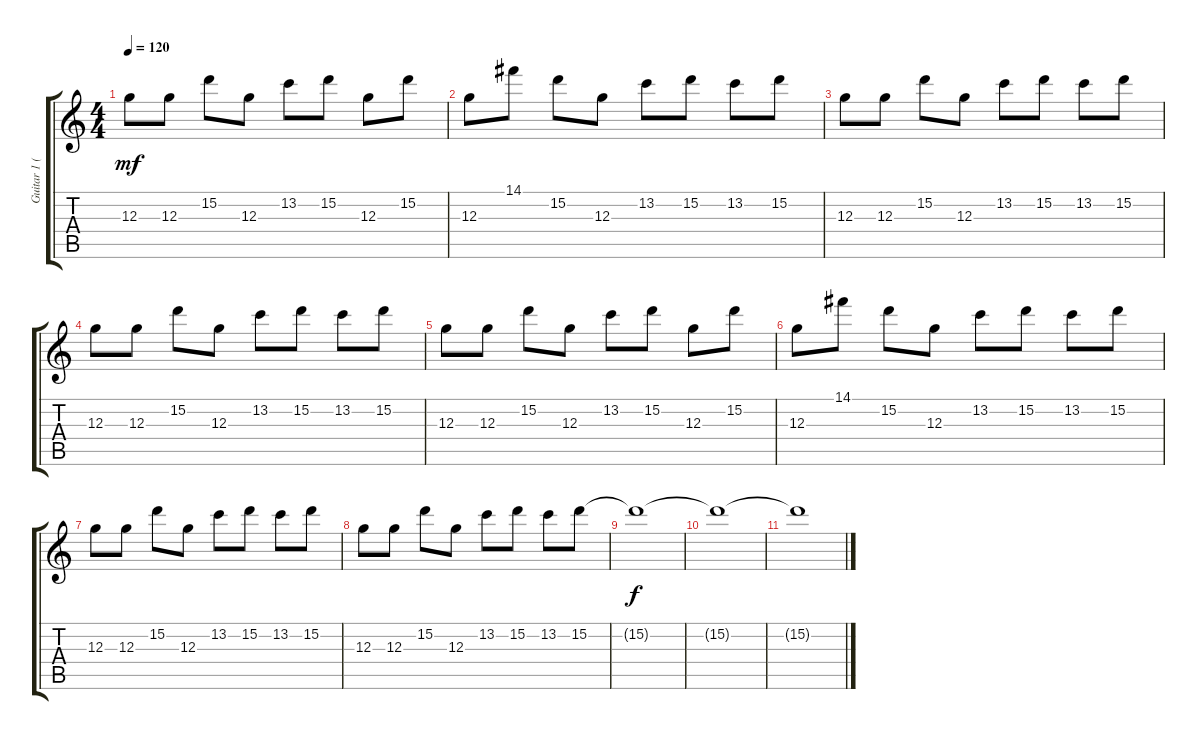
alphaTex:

\track ("Guitar 1 (Clean)" "Guitar 1 (") {instrument electricguitarclean}
\staff {score tabs}
\tuning (E4 B3 G3 D3 A2 E2) {hide}
\ts (4 4)
\tempo 120
\clef g2
\ks c
12.3.8{dy mf} 12.3.8 15.2.8 12.3.8 13.2.8 15.2.8 12.3.8 15.2.8 |
12.3.8 14.1.8 15.2.8 12.3.8 13.2.8 15.2.8 13.2.8 15.2.8 |
12.3.8 12.3.8 15.2.8 12.3.8 13.2.8 15.2.8 13.2.8 15.2.8 |
12.3.8 12.3.8 15.2.8 12.3.8 13.2.8 15.2.8 13.2.8 15.2.8 |
12.3.8 12.3.8 15.2.8 12.3.8 13.2.8 15.2.8 12.3.8 15.2.8 |
12.3.8 14.1.8 15.2.8 12.3.8 13.2.8 15.2.8 13.2.8 15.2.8 |
12.3.8 12.3.8 15.2.8 12.3.8 13.2.8 15.2.8 13.2.8 15.2.8 |
12.3.8 12.3.8 15.2.8 12.3.8 13.2.8 15.2.8 13.2.8 15.2.8 |
15.2{t}.1{dy f} |
15.2{t}.1 |
15.2{t}.1{volume 0}
